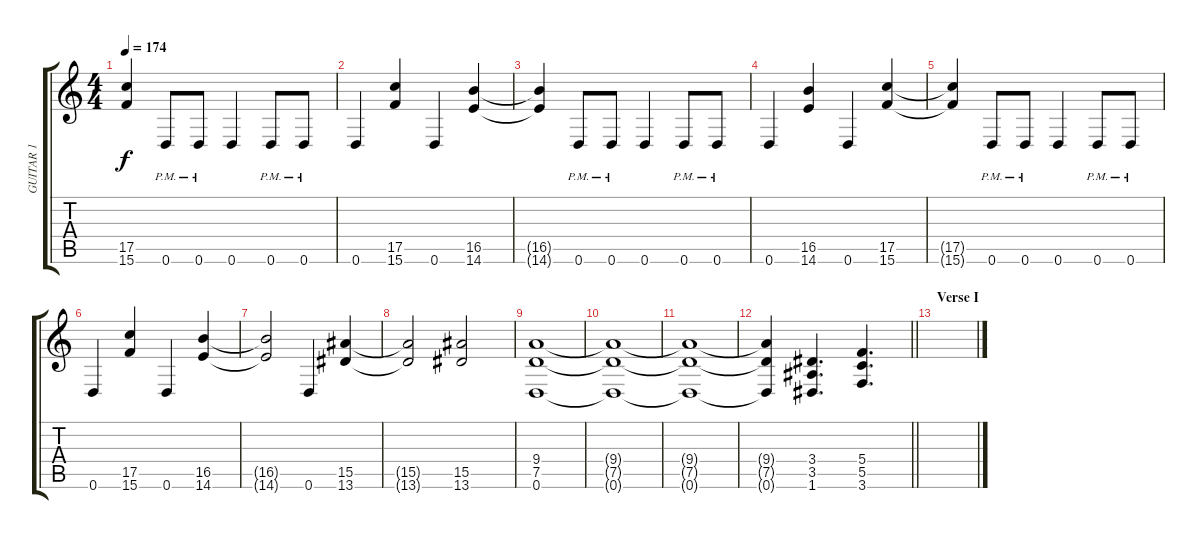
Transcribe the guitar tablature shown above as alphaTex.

\track ("GUITAR 1" "GUITAR 1") {instrument overdrivenguitar}
\staff {score tabs}
\tuning (D4 A3 F3 C3 G2 D2) {hide}
\ts (4 4)
\tempo 174
\clef g2
\ks c
(17.5 15.6).4{dy f} 0.6{pm}.8 0.6{pm}.8 0.6.4 0.6{pm}.8 0.6{pm}.8 |
0.6.4 (17.5 15.6).4 0.6.4 (16.5 14.6).4 |
(16.5{t} 14.6{t}).4 0.6{pm}.8 0.6{pm}.8 0.6.4 0.6{pm}.8 0.6{pm}.8 |
0.6.4 (16.5 14.6).4 0.6.4 (17.5 15.6).4 |
(17.5{t} 15.6{t}).4 0.6{pm}.8 0.6{pm}.8 0.6.4 0.6{pm}.8 0.6{pm}.8 |
0.6.4 (17.5 15.6).4 0.6.4 (16.5 14.6).4 |
(16.5{t} 14.6{t}).2 0.6.4 (15.5 13.6).4 |
(15.5{t} 13.6{t}).2 (15.5 13.6).2 |
(9.4 7.5 0.6).1 |
(9.4{t} 7.5{t} 0.6{t}).1 |
(9.4{t} 7.5{t} 0.6{t}).1 |
\barLineRight lightlight
(9.4{t} 7.5{t} 0.6{t}).4 (3.4 3.5 1.6).4{d} (5.4 5.5 3.6).4{d} |
\section ("" "Verse I")
